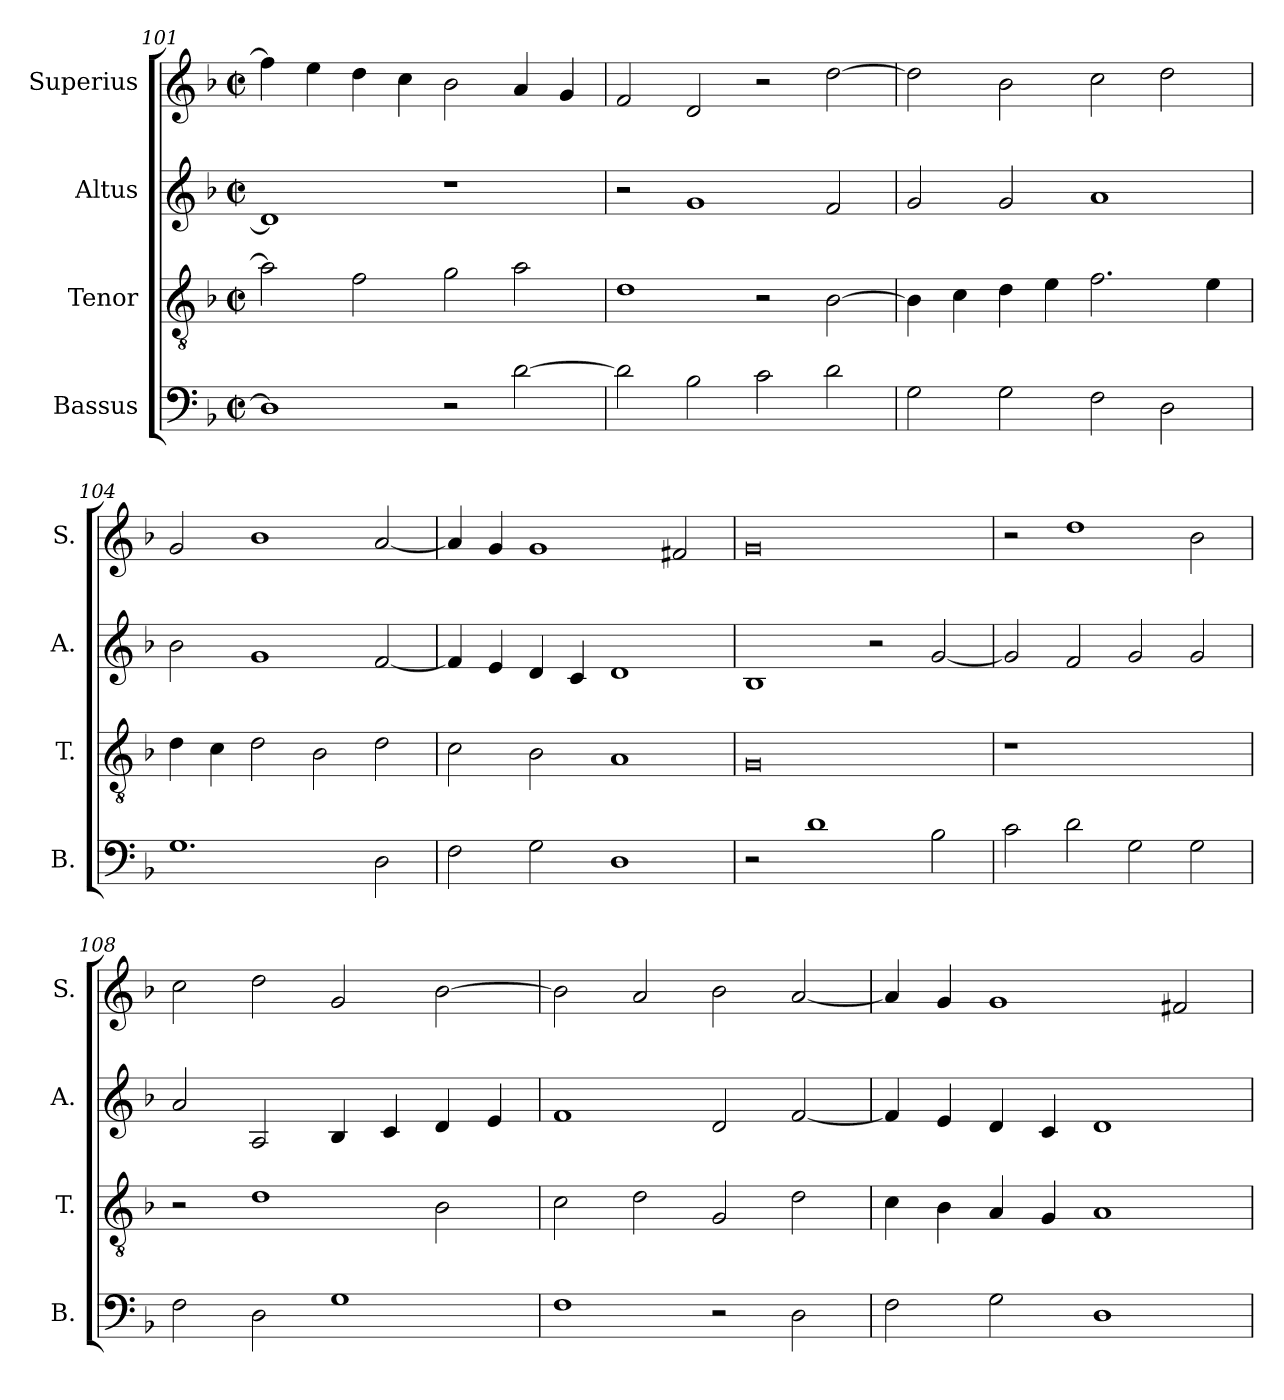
**kern	**kern	**kern	**kern
*part4	*part3	*part2	*part1
*staff4	*staff3	*staff2	*staff1
*I"Bassus	*I"Tenor	*I"Altus	*I"Superius
*I'B.	*I'T.	*I'A.	*I'S.
*clefF4	*clefGv2	*clefG2	*clefG2
*	*ITrd7c12	*	*
*k[b-]	*k[b-]	*k[b-]	*k[b-]
*F:	*F:	*F:	*F:
*M2/2	*M2/2	*M2/2	*M2/2
*met(c|)	*met(c|)	*met(c|)	*met(c|)
=101	=101	=101	=101
1Di]	2Ai\]	1di]	4ffi\]
.	.	.	4eei\
.	2Fi\	.	4ddi\
.	.	.	4cci\
2r	2Gi\	1r	2b-i\
[>2di\	2Ai\	.	4ai/
.	.	.	4gi/
=102	=102	=102	=102
2di\]	1Di	2r	2fi/
2B-i\	.	1gi	2di/
2ci\	2r	.	2r
2di\	[>2BB-i\	2fi/	[>2ddi\
!!LO:LB:g=z
=103	=103	=103	=103
2Gi\	4BB-i\]	2gi/	2ddi\]
.	4Ci\	.	.
2Gi\	4Di\	2gi/	2b-i\
.	4Ei\	.	.
2Fi\	2.Fi\	1ai	2cci\
2Di\	.	.	2ddi\
.	4Ei\	.	.
=104	=104	=104	=104
1.Gi	4Di\	2b-i\	2gi/
.	4Ci\	.	.
.	2Di\	1gi	1b-i
.	2BB-i\	.	.
2Di\	2Di\	[<2fi/	[<2ai/
=105	=105	=105	=105
2Fi\	2Ci\	4fi/]	4ai/]
.	.	4ei/	4gi/
2Gi\	2BB-i\	4di/	1gi
.	.	4ci/	.
1Di	1AAi	1di	.
.	.	.	2f#Xi/
=106	=106	=106	=106
2r	0GGi	1B-i	0gi
1di	.	.	.
.	.	2r	.
2B-i\	.	[<2gi/	.
!!LO:PB:g=z
=107	=107	=107	=107
!	!LO:N:vis=1	!	!
2ci\	1r	2gi/]	2r
2di\	.	2fi/	1ddi
2Gi\	1ryy	2gi/	.
2Gi\	.	2gi/	2b-i\
=108	=108	=108	=108
2Fi\	2r	2ai/	2cci\
2Di\	1Di	2Ai/	2ddi\
1Gi	.	4B-i/	2gi/
.	.	4ci/	.
.	2BB-i\	4di/	[>2b-i\
.	.	4ei/	.
=109	=109	=109	=109
1Fi	2Ci\	1fi	2b-i\]
.	2Di\	.	2ai/
2r	2GGi/	2di/	2b-i\
2Di\	2Di\	[<2fi/	[<2ai/
=110	=110	=110	=110
2Fi\	4Ci\	4fi/]	4ai/]
.	4BB-i\	4ei/	4gi/
2Gi\	4AAi/	4di/	1gi
.	4GGi/	4ci/	.
1Di	1AAi	1di	.
.	.	.	2f#Xi/
=	=	=	=
*-	*-	*-	*-
